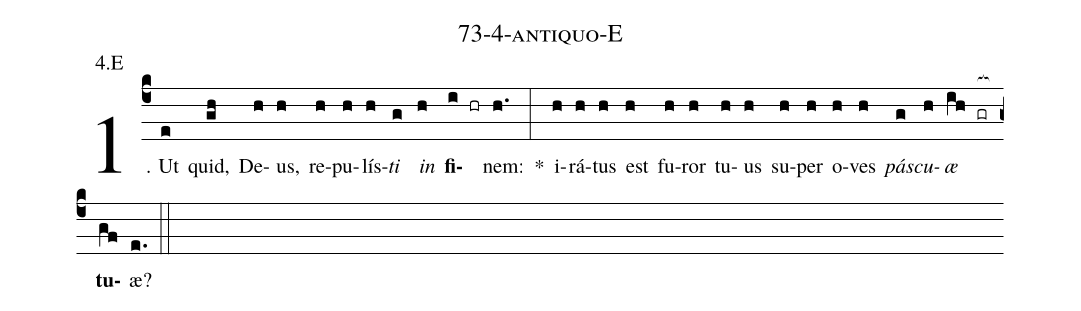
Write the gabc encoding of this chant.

name: 73-4-antiquo-E;
annotation: 4.E;
%%
(c4)1. Ut(e) quid,(gh) De(h)us,(h) re(h)pu(h)lís(h)<i>ti</i>(g) <i>in</i>(h) <b>fi</b>(i hr)nem:(h.) *(:) i(h)rá(h)tus(h) est(h) fu(h)ror(h) tu(h)us(h) su(h)per(h) o(h)ves(h) <i>pás</i>(g)<i>cu</i>(h)<i>æ</i>(ih gr[ocb:1{]) <b>tu</b>(gf[ocb:0}])æ?(e.) (::)
